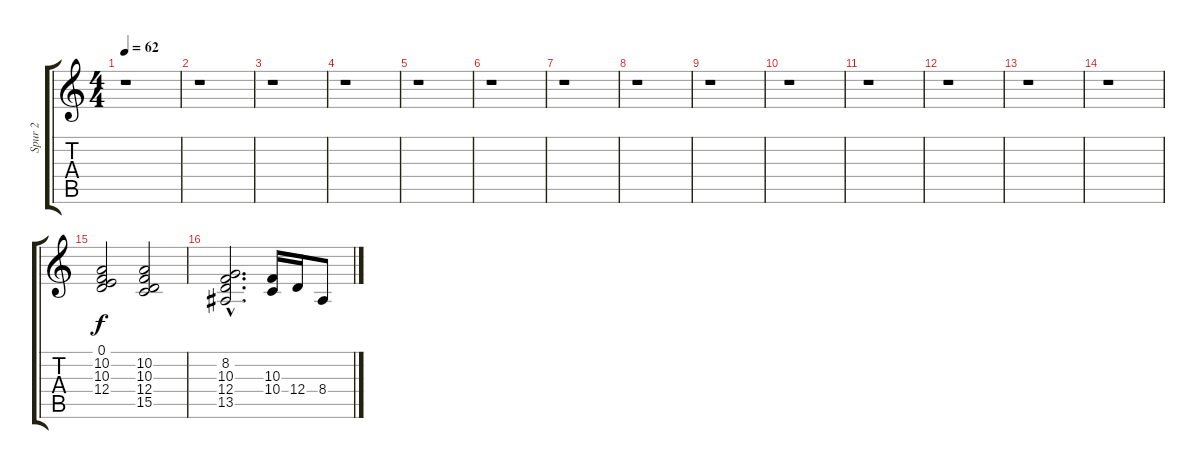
\track ("Spur 2" "Spur 2") {instrument electricpiano1}
\staff {score tabs}
\tuning (E4 B3 G3 D3 A2 E2) {hide}
\ts (4 4)
\tempo 62
\clef g2
\ks c
r.1{dy f instrument electricpiano1} |
r.1 |
r.1 |
r.1 |
r.1 |
r.1 |
r.1 |
r.1 |
r.1 |
r.1 |
r.1 |
r.1 |
r.1 |
r.1 |
(0.1 10.2 10.3 12.4).2 (10.2 10.3 12.4 15.5).2 |
(8.2{hac} 10.3{hac} 12.4{hac} 13.5{hac}).2{d} (10.3 10.4).16 12.4.16 8.4.8
